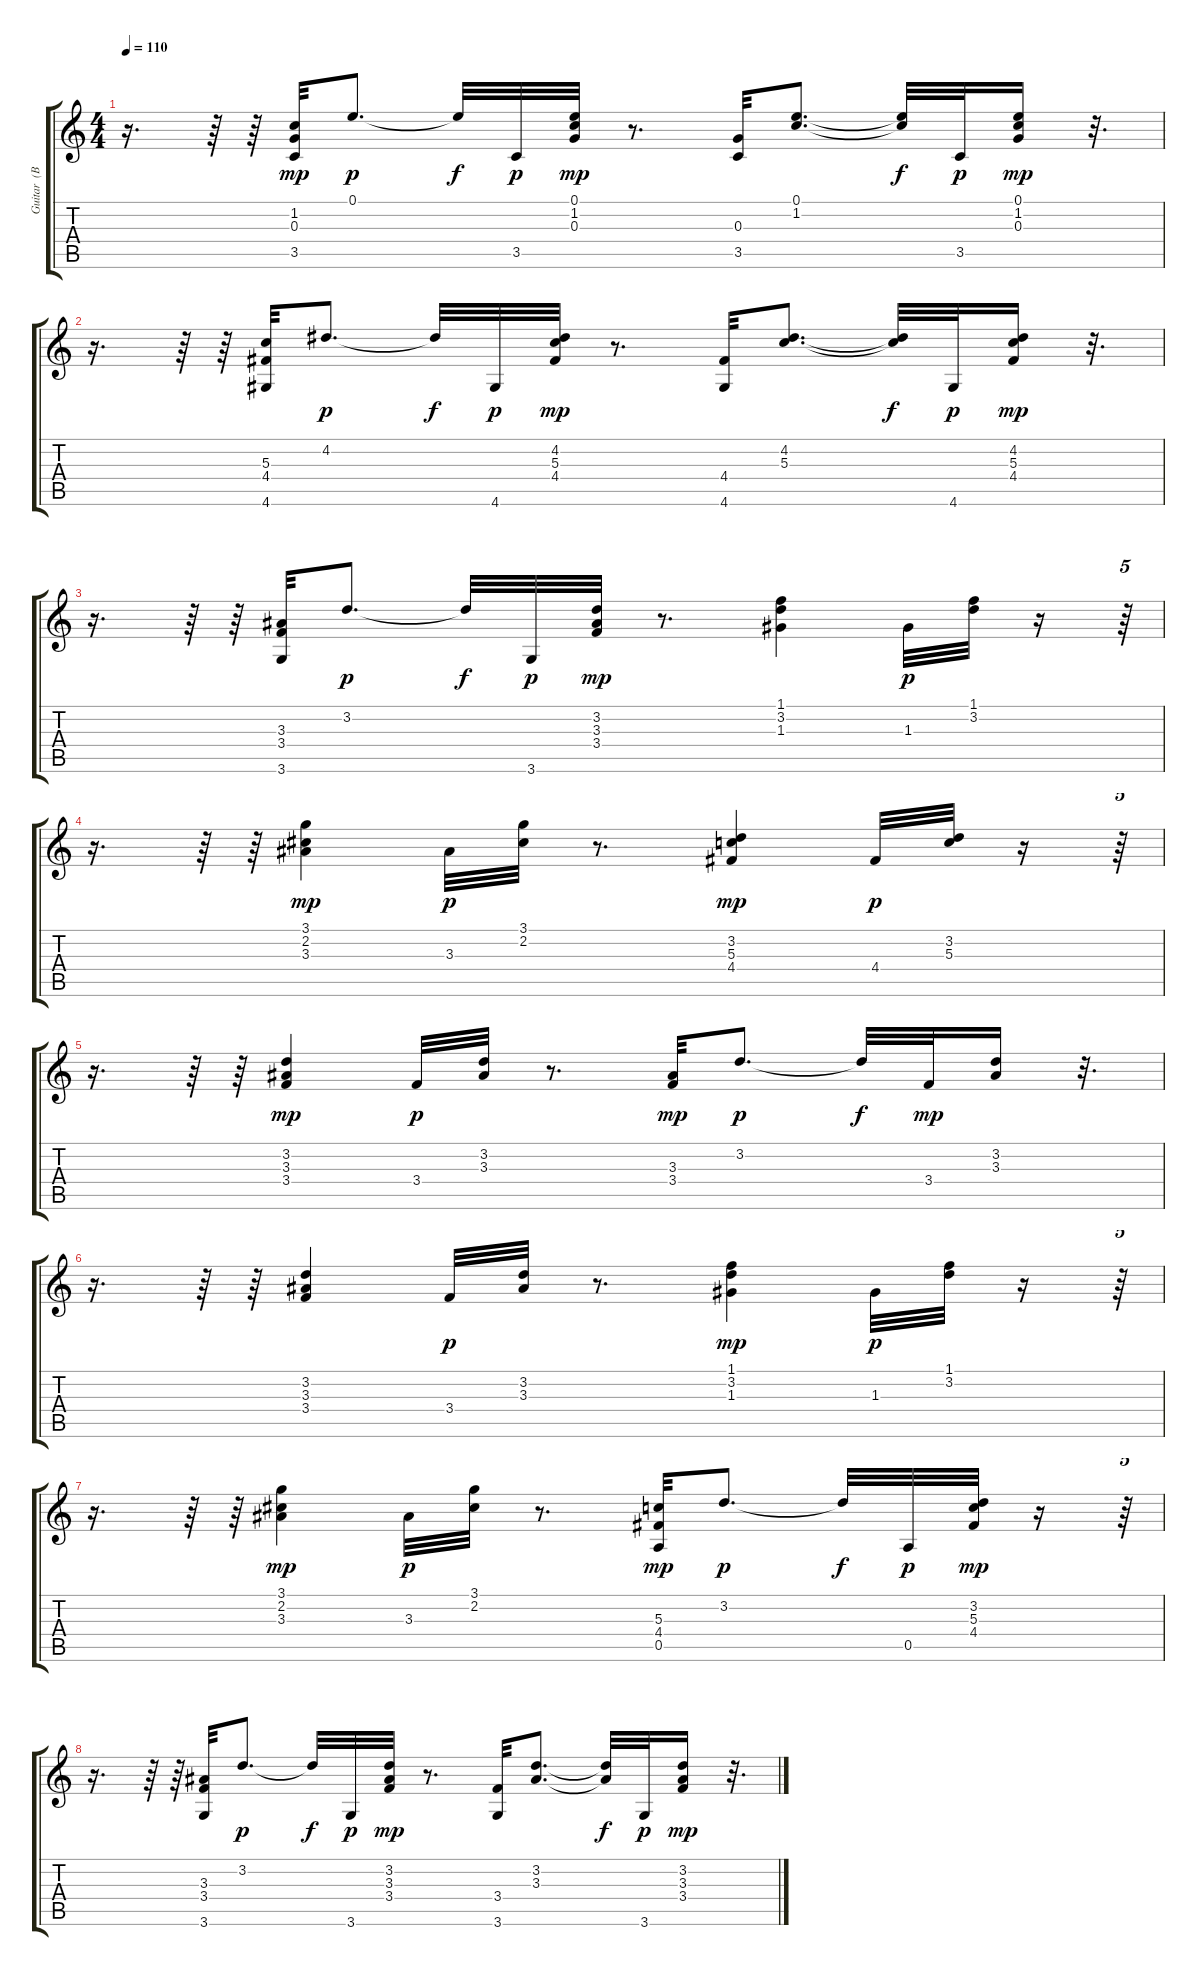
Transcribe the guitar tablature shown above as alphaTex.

\track ("Guitar  (BB)" "Guitar  (B") {instrument acousticguitarnylon}
\staff {score tabs}
\tuning (E4 B3 G3 D3 A2 E2) {hide}
\ts (4 4)
\tempo 110
\clef g2
\ks c
r.16{d dy mp} r.64 r.64 (1.2 0.3 3.5).32 0.1.8{d dy p} 0.1{t}.32{dy f} 3.5.32{dy p} (0.1 1.2 0.3).32{dy mp} r.8{d} (0.3 3.5).32 (0.1 1.2).8{d} (0.1{t} 1.2{t}).32{dy f} 3.5.32{dy p} (0.1 1.2 0.3).16{dy mp} r.32{d} |
r.16{d} r.64 r.64 (5.3 4.4 4.6).32 4.2.8{d dy p} 4.2{t}.32{dy f} 4.6.32{dy p} (4.2 5.3 4.4).32{dy mp} r.8{d} (4.4 4.6).32 (4.2 5.3).8{d} (4.2{t} 5.3{t}).32{dy f} 4.6.32{dy p} (4.2 5.3 4.4).16{dy mp} r.32{d} |
r.16{d} r.64 r.64 (3.3 3.4 3.6).32 3.2.8{d dy p} 3.2{t}.32{dy f} 3.6.32{dy p} (3.2 3.3 3.4).32{dy mp} r.8{d} (1.1 3.2 1.3).4 1.3.32{dy p} (1.1 3.2).32 r.16 r.64{tu (5 4)} |
r.16{d} r.64 r.64 (3.1 2.2 3.3).4{dy mp} 3.3.32{dy p} (3.1 2.2).32 r.8{d} (3.2 5.3 4.4).4{dy mp} 4.4.32{dy p} (3.2 5.3).32 r.16 r.64{tu (5 4)} |
r.16{d} r.64 r.64 (3.2 3.3 3.4).4{dy mp} 3.4.32{dy p} (3.2 3.3).32 r.8{d} (3.3 3.4).32{dy mp} 3.2.8{d dy p} 3.2{t}.32{dy f} 3.4.32{dy mp} (3.2 3.3).16 r.32{d} |
r.16{d} r.64 r.64 (3.2 3.3 3.4).4 3.4.32{dy p} (3.2 3.3).32 r.8{d} (1.1 3.2 1.3).4{dy mp} 1.3.32{dy p} (1.1 3.2).32 r.16 r.64{tu (5 4)} |
r.16{d} r.64 r.64 (3.1 2.2 3.3).4{dy mp} 3.3.32{dy p} (3.1 2.2).32 r.8{d} (5.3 4.4 0.5).32{dy mp} 3.2.8{d dy p} 3.2{t}.32{dy f} 0.5.32{dy p} (3.2 5.3 4.4).32{dy mp} r.16 r.64{tu (5 4)} |
r.16{d} r.64 r.64 (3.3 3.4 3.6).32 3.2.8{d dy p} 3.2{t}.32{dy f} 3.6.32{dy p} (3.2 3.3 3.4).32{dy mp} r.8{d} (3.4 3.6).32 (3.2 3.3).8{d} (3.2{t} 3.3{t}).32{dy f} 3.6.32{dy p} (3.2 3.3 3.4).16{dy mp} r.32{d}
